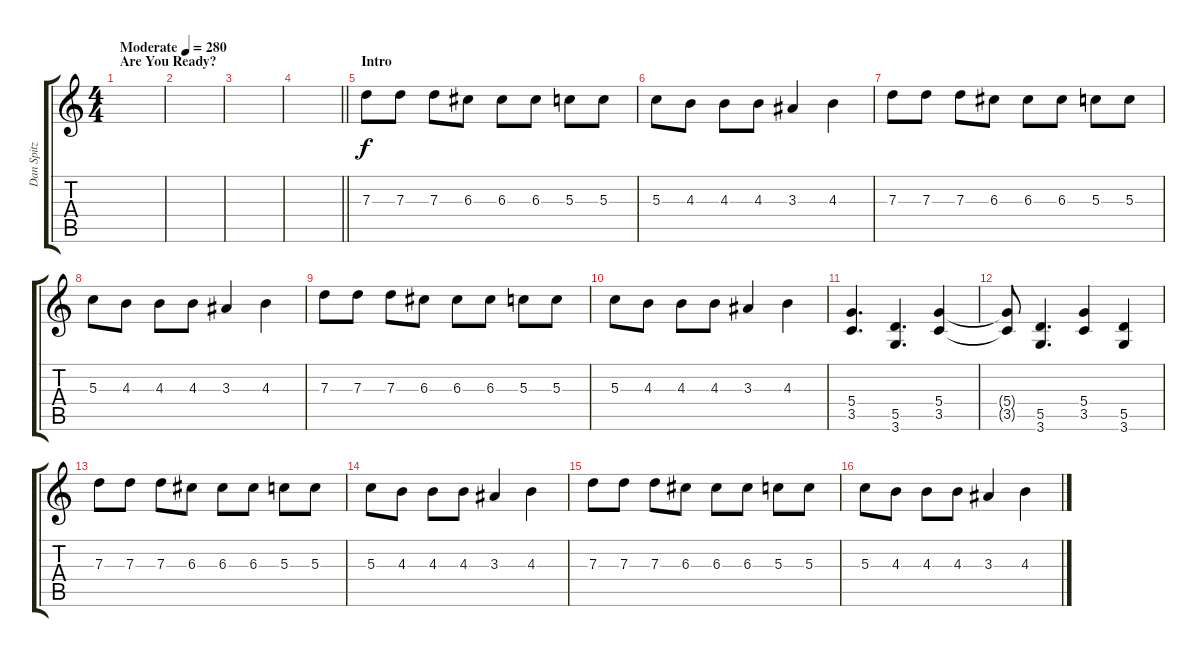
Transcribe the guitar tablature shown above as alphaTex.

\track ("Dan Spitz" "Dan Spitz") {instrument distortionguitar}
\staff {score tabs}
\tuning (E4 B3 G3 D3 A2 E2) {hide}
\ts (4 4)
\section ("" "Are You Ready?")
\tempo (280 "Moderate")
\clef g2
\ks c
|
|
|
\barLineRight lightlight
|
\section ("" "Intro")
7.3.8 7.3.8 7.3.8 6.3.8 6.3.8 6.3.8 5.3.8 5.3.8 |
5.3.8 4.3.8 4.3.8 4.3.8 3.3.4 4.3.4 |
7.3.8 7.3.8 7.3.8 6.3.8 6.3.8 6.3.8 5.3.8 5.3.8 |
5.3.8 4.3.8 4.3.8 4.3.8 3.3.4 4.3.4 |
7.3.8 7.3.8 7.3.8 6.3.8 6.3.8 6.3.8 5.3.8 5.3.8 |
5.3.8 4.3.8 4.3.8 4.3.8 3.3.4 4.3.4 |
(5.4 3.5).4{d} (5.5 3.6).4{d} (5.4 3.5).4 |
(5.4{t} 3.5{t}).8 (5.5 3.6).4{d} (5.4 3.5).4 (5.5 3.6).4 |
7.3.8 7.3.8 7.3.8 6.3.8 6.3.8 6.3.8 5.3.8 5.3.8 |
5.3.8 4.3.8 4.3.8 4.3.8 3.3.4 4.3.4 |
7.3.8 7.3.8 7.3.8 6.3.8 6.3.8 6.3.8 5.3.8 5.3.8 |
5.3.8 4.3.8 4.3.8 4.3.8 3.3.4 4.3.4
